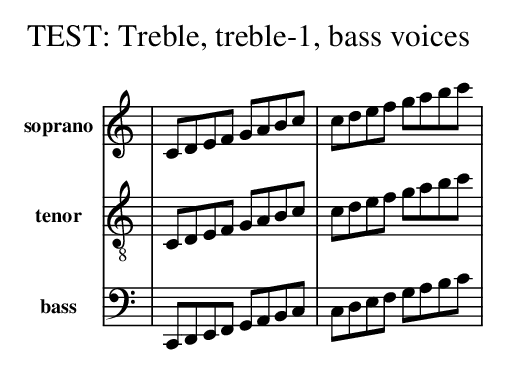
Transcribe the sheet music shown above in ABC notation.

X:1
T: TEST: Treble, treble-1, bass voices
K: C
V:1 name="soprano" clef=treble   middle=B
V:2 name="tenor"   clef=treble-8 middle=B,
V:3 name="bass"    clef=bass     middle=d
[V:1] | CDEF GABc | cdef gabc' |
[V:2] | C,D,E,F, G,A,B,C | CDEF GABc |
[V:3] | CDEF GABc | cdef gabc' |
